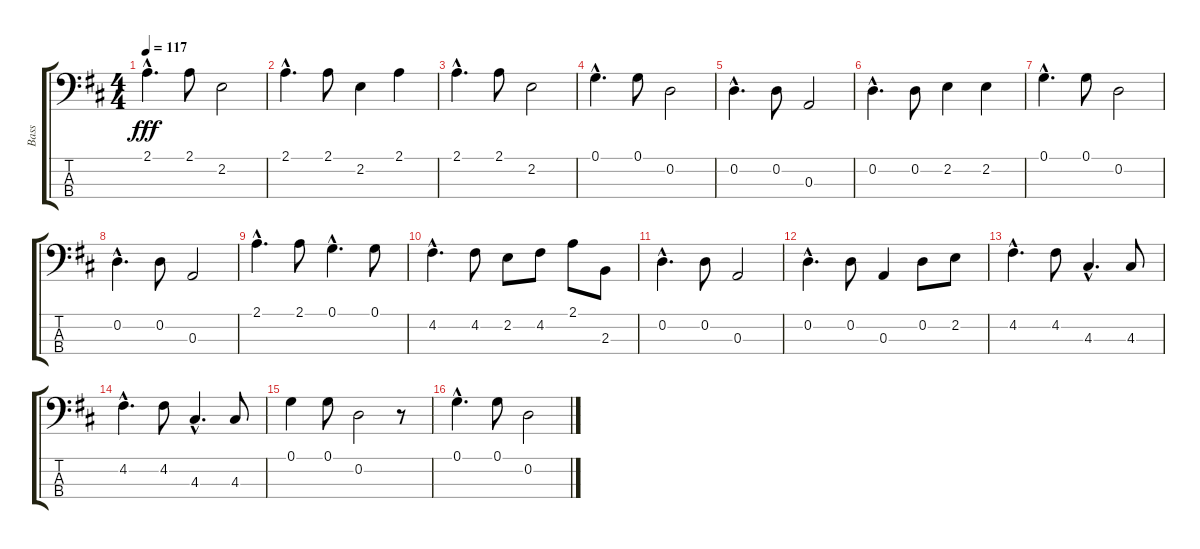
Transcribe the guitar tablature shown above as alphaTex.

\track ("Bass" "Bass") {instrument electricbassfinger}
\staff {score tabs}
\tuning (G2 D2 A1 E1) {hide}
\ts (4 4)
\tempo 117
\clef f4
\ks d
2.1{hac}.4{d dy fff} 2.1.8 2.2.2 |
2.1{hac}.4{d} 2.1.8 2.2.4 2.1.4 |
2.1{hac}.4{d} 2.1.8 2.2.2 |
0.1{hac}.4{d} 0.1.8 0.2.2 |
0.2{hac}.4{d} 0.2.8 0.3.2 |
0.2{hac}.4{d} 0.2.8 2.2.4 2.2.4 |
0.1{hac}.4{d} 0.1.8 0.2.2 |
0.2{hac}.4{d} 0.2.8 0.3.2 |
2.1{hac}.4{d} 2.1.8 0.1{hac}.4{d} 0.1.8 |
4.2{hac}.4{d} 4.2.8 2.2.8 4.2.8 2.1.8 2.3.8 |
0.2{hac}.4{d} 0.2.8 0.3.2 |
0.2{hac}.4{d} 0.2.8 0.3.4 0.2.8 2.2.8 |
4.2{hac}.4{d} 4.2.8 4.3{hac}.4{d} 4.3.8 |
4.2{hac}.4{d} 4.2.8 4.3{hac}.4{d} 4.3.8 |
0.1.4 0.1.8 0.2.2 r.8 |
0.1{hac}.4{d} 0.1.8 0.2.2
